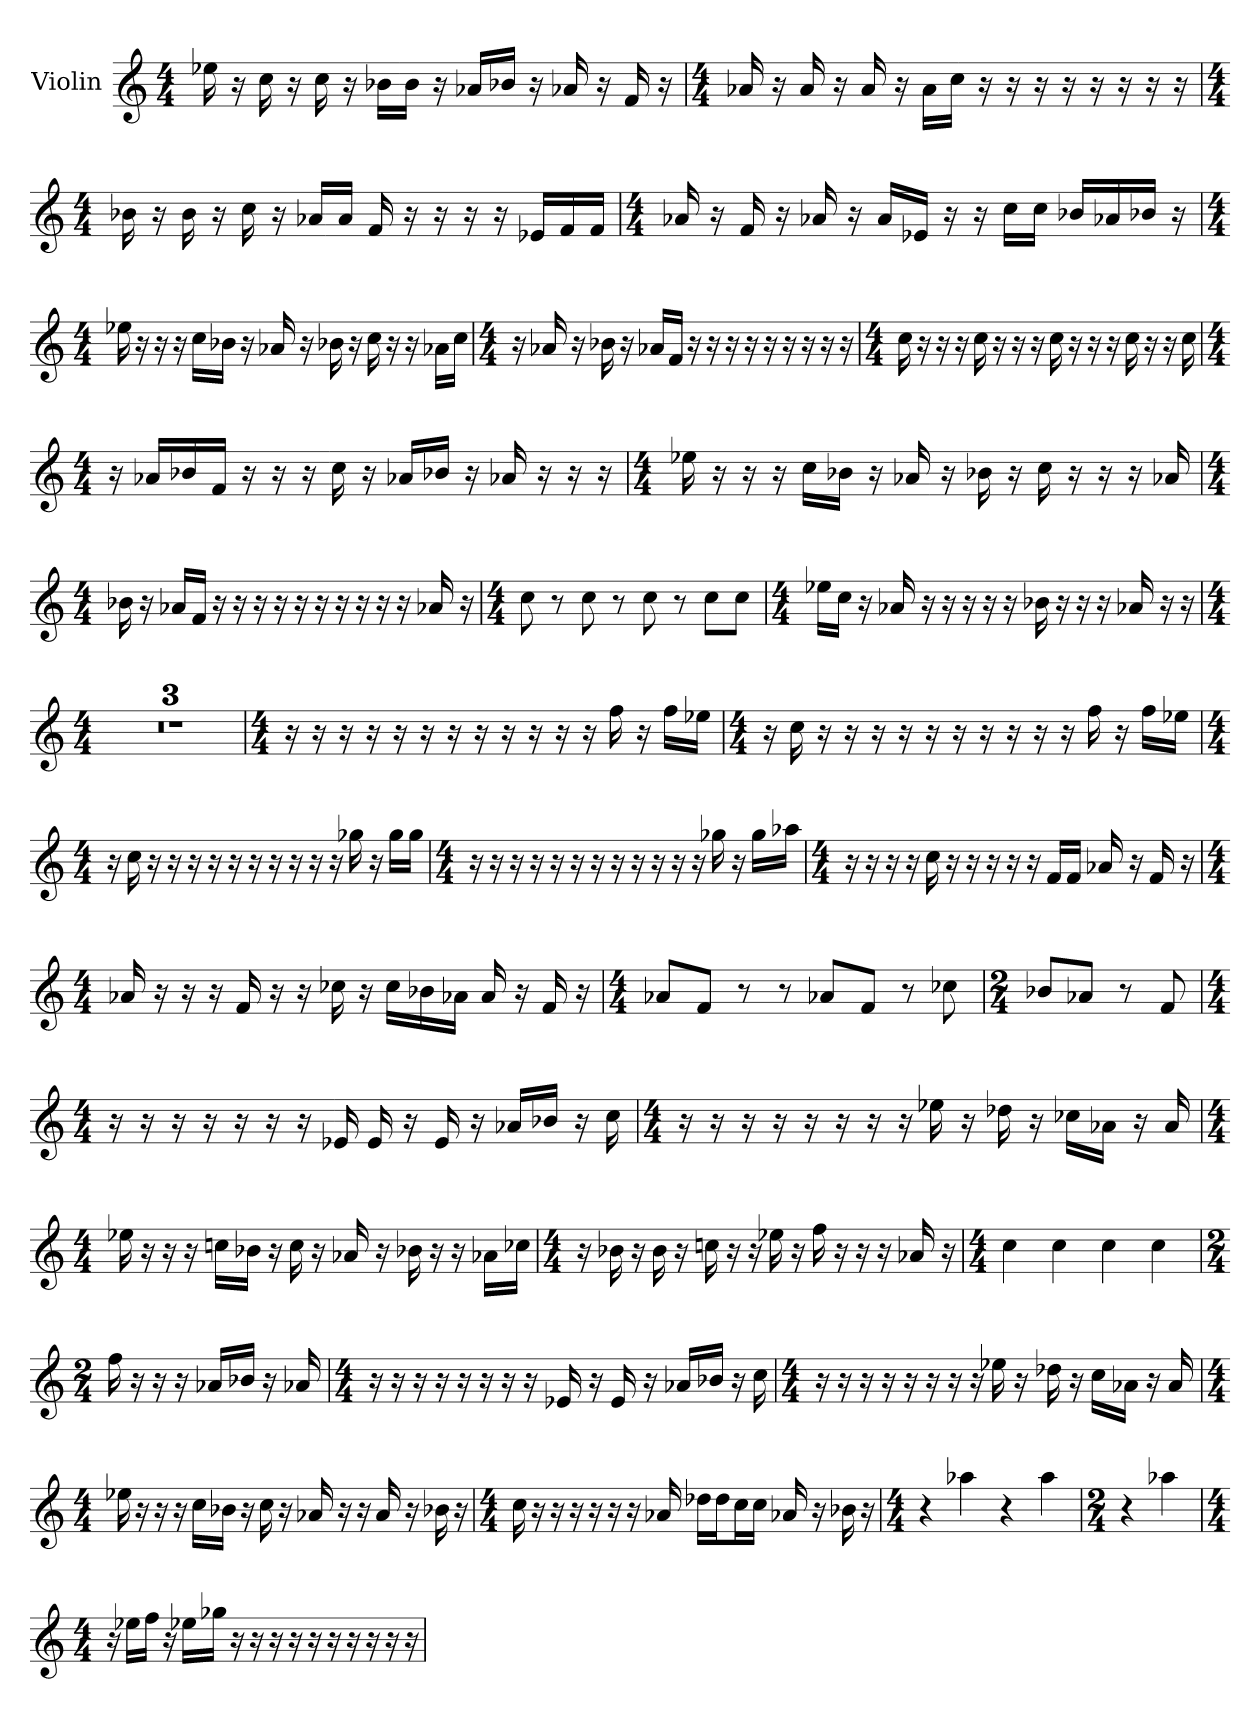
**kern
*part1
*staff1
*I"Violin
*I'Vln
*M4/4
=
16ee-X
16r
16cc
16r
16cc
16r
16b-XLL
16b-JJ
16r
16a-XLL
16b-XJJ
16r
16a-X
16r
16f
16r
=
*M4/4
16a-X
16r
16a-
16r
16a-
16r
16a-LL
16ccJJ
16r
16r
16r
16r
16r
16r
16r
16r
=
*M4/4
16b-X
16r
16b-
16r
16cc
16r
16a-XLL
16a-JJ
16f
16r
16r
16r
16r
16e-XLL
16f
16fJJ
=
*M4/4
16a-X
16r
16f
16r
16a-X
16r
16a-LL
16e-XJJ
16r
16r
16ccLL
16ccJJ
16b-XLL
16a-X
16b-XJJ
16r
=
*M4/4
16ee-X
16r
16r
16r
16ccLL
16b-XJJ
16r
16a-X
16r
16b-X
16r
16cc
16r
16r
16a-XLL
16ccJJ
=
*M4/4
16r
16a-X
16r
16b-X
16r
16a-XLL
16fJJ
16r
16r
16r
16r
16r
16r
16r
16r
16r
=
*M4/4
16cc
16r
16r
16r
16cc
16r
16r
16r
16cc
16r
16r
16r
16cc
16r
16r
16cc
=
*M4/4
16r
16a-XLL
16b-X
16fJJ
16r
16r
16r
16cc
16r
16a-XLL
16b-XJJ
16r
16a-X
16r
16r
16r
=
*M4/4
16ee-X
16r
16r
16r
16ccLL
16b-XJJ
16r
16a-X
16r
16b-X
16r
16cc
16r
16r
16r
16a-X
=
*M4/4
16b-X
16r
16a-XLL
16fJJ
16r
16r
16r
16r
16r
16r
16r
16r
16r
16r
16a-X
16r
=
*M4/4
8cc
8r
8cc
8r
8cc
8r
8ccL
8ccJ
=
*M4/4
16ee-XLL
16ccJJ
16r
16a-X
16r
16r
16r
16r
16r
16b-X
16r
16r
16r
16a-X
16r
16r
=
*M4/4
1r
=
*M4/4
1r
=
*M4/4
1r
=
*M4/4
16r
16r
16r
16r
16r
16r
16r
16r
16r
16r
16r
16r
16ff
16r
16ffLL
16ee-XJJ
=
*M4/4
16r
16cc
16r
16r
16r
16r
16r
16r
16r
16r
16r
16r
16ff
16r
16ffLL
16ee-XJJ
=
*M4/4
16r
16cc
16r
16r
16r
16r
16r
16r
16r
16r
16r
16r
16gg-X
16r
16gg-LL
16gg-JJ
=
*M4/4
16r
16r
16r
16r
16r
16r
16r
16r
16r
16r
16r
16r
16gg-X
16r
16gg-LL
16aa-XJJ
=
*M4/4
16r
16r
16r
16r
16cc
16r
16r
16r
16r
16r
16fLL
16fJJ
16a-X
16r
16f
16r
=
*M4/4
16a-X
16r
16r
16r
16f
16r
16r
16cc-X
16r
16cc-LL
16b-X
16a-XJJ
16a-
16r
16f
16r
=
*M4/4
8a-XL
8fJ
8r
8r
8a-XL
8fJ
8r
8cc-X
=
*M2/4
8b-XL
8a-XJ
8r
8f
=
*M4/4
16r
16r
16r
16r
16r
16r
16r
16e-X
16e-
16r
16e-
16r
16a-XLL
16b-XJJ
16r
16cc
=
*M4/4
16r
16r
16r
16r
16r
16r
16r
16r
16ee-X
16r
16dd-X
16r
16cc-XLL
16a-XJJ
16r
16a-
=
*M4/4
16ee-X
16r
16r
16r
16ccnLL
16b-XJJ
16r
16cc
16r
16a-X
16r
16b-X
16r
16r
16a-XLL
16cc-XJJ
=
*M4/4
16r
16b-X
16r
16b-
16r
16ccn
16r
16r
16ee-X
16r
16ff
16r
16r
16r
16a-X
16r
=
*M4/4
4cc
4cc
4cc
4cc
=
*M2/4
16ff
16r
16r
16r
16a-XLL
16b-XJJ
16r
16a-X
=
*M4/4
16r
16r
16r
16r
16r
16r
16r
16r
16e-X
16r
16e-
16r
16a-XLL
16b-XJJ
16r
16cc
=
*M4/4
16r
16r
16r
16r
16r
16r
16r
16r
16ee-X
16r
16dd-X
16r
16ccLL
16a-XJJ
16r
16a-
=
*M4/4
16ee-X
16r
16r
16r
16ccLL
16b-XJJ
16r
16cc
16r
16a-X
16r
16r
16a-
16r
16b-X
16r
=
*M4/4
16cc
16r
16r
16r
16r
16r
16r
16a-X
16dd-XLL
16dd-J
16ccL
16ccJJ
16a-X
16r
16b-X
16r
=
*M4/4
4r
4aa-X
4r
4aa-
=
*M2/4
4r
4aa-X
=
*M4/4
16r
16ee-XLL
16ffJJ
16r
16ee-XLL
16gg-XJJ
16r
16r
16r
16r
16r
16r
16r
16r
16r
16r
=
*-
